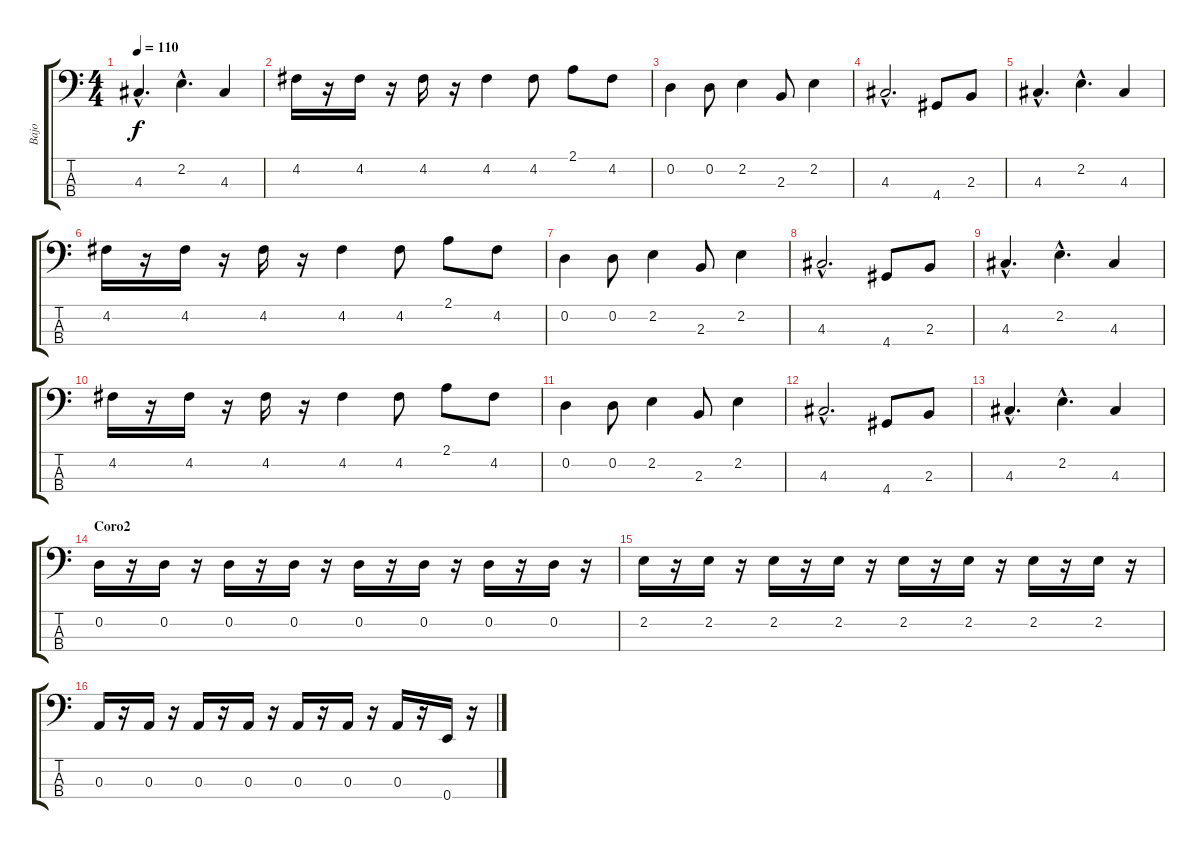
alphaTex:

\track ("Bajo" "Bajo") {instrument electricbasspick}
\staff {score tabs}
\tuning (G2 D2 A1 E1) {hide}
\ts (4 4)
\tempo 110
\clef f4
\ks c
4.3{hac}.4{d dy f} 2.2{hac}.4{d} 4.3.4 |
4.2.16 r.16 4.2.16 r.16 4.2.16 r.16 4.2.4 4.2.8 2.1.8 4.2.8 |
0.2.4 0.2.8 2.2.4 2.3.8 2.2.4 |
4.3{hac}.2{d} 4.4.8 2.3.8 |
4.3{hac}.4{d} 2.2{hac}.4{d} 4.3.4 |
4.2.16 r.16 4.2.16 r.16 4.2.16 r.16 4.2.4 4.2.8 2.1.8 4.2.8 |
0.2.4 0.2.8 2.2.4 2.3.8 2.2.4 |
4.3{hac}.2{d} 4.4.8 2.3.8 |
4.3{hac}.4{d} 2.2{hac}.4{d} 4.3.4 |
4.2.16 r.16 4.2.16 r.16 4.2.16 r.16 4.2.4 4.2.8 2.1.8 4.2.8 |
0.2.4 0.2.8 2.2.4 2.3.8 2.2.4 |
4.3{hac}.2{d} 4.4.8 2.3.8 |
4.3{hac}.4{d} 2.2{hac}.4{d} 4.3.4 |
\section ("" "Coro2")
0.2.16 r.16 0.2.16 r.16 0.2.16 r.16 0.2.16 r.16 0.2.16 r.16 0.2.16 r.16 0.2.16 r.16 0.2.16 r.16 |
2.2.16 r.16 2.2.16 r.16 2.2.16 r.16 2.2.16 r.16 2.2.16 r.16 2.2.16 r.16 2.2.16 r.16 2.2.16 r.16 |
0.3.16 r.16 0.3.16 r.16 0.3.16 r.16 0.3.16 r.16 0.3.16 r.16 0.3.16 r.16 0.3.16 r.16 0.4.16 r.16
